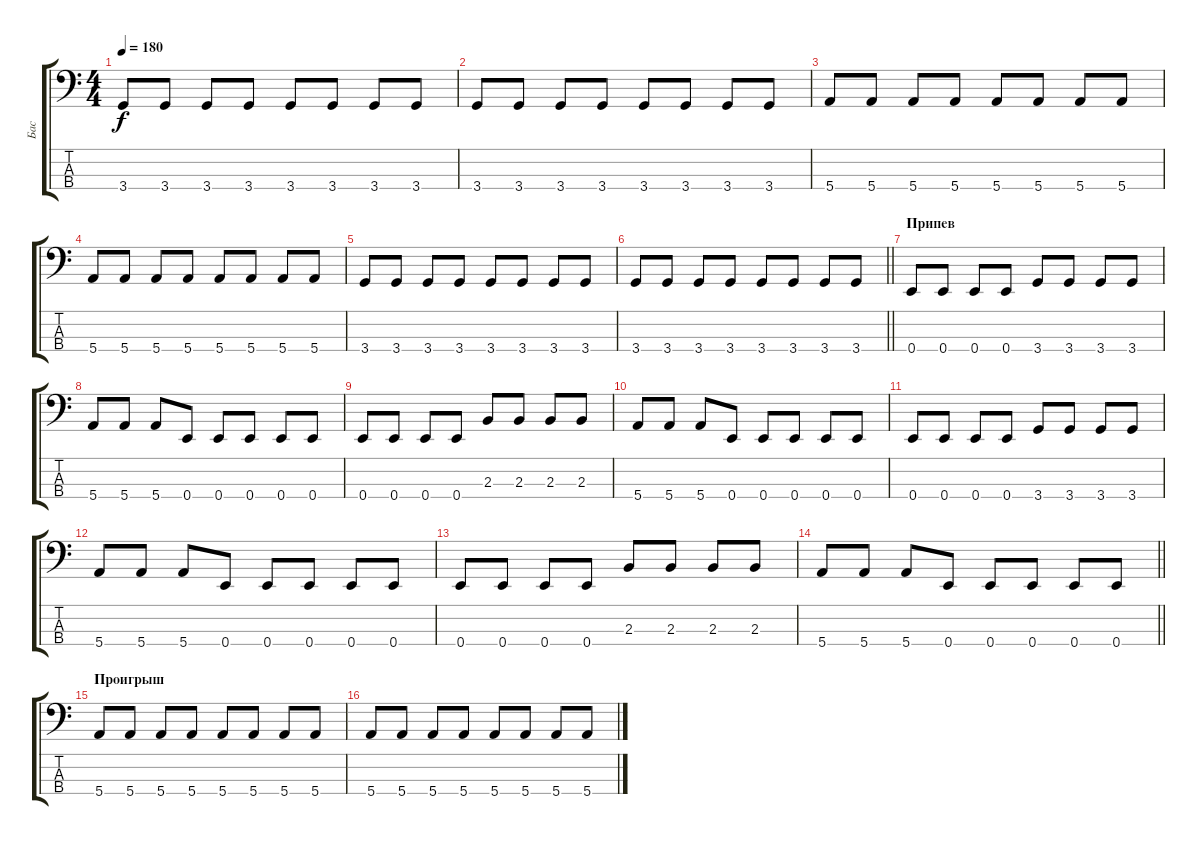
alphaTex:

\track ("Бас" "Бас") {instrument electricbassfinger}
\staff {score tabs}
\tuning (G2 D2 A1 E1) {hide}
\ts (4 4)
\tempo 180
\clef f4
\ks c
3.4.8{dy f} 3.4.8 3.4.8 3.4.8 3.4.8 3.4.8 3.4.8 3.4.8 |
3.4.8 3.4.8 3.4.8 3.4.8 3.4.8 3.4.8 3.4.8 3.4.8 |
5.4.8 5.4.8 5.4.8 5.4.8 5.4.8 5.4.8 5.4.8 5.4.8 |
5.4.8 5.4.8 5.4.8 5.4.8 5.4.8 5.4.8 5.4.8 5.4.8 |
3.4.8 3.4.8 3.4.8 3.4.8 3.4.8 3.4.8 3.4.8 3.4.8 |
\barLineRight lightlight
3.4.8 3.4.8 3.4.8 3.4.8 3.4.8 3.4.8 3.4.8 3.4.8 |
\section ("" "Припев")
0.4.8 0.4.8 0.4.8 0.4.8 3.4.8 3.4.8 3.4.8 3.4.8 |
5.4.8 5.4.8 5.4.8 0.4.8 0.4.8 0.4.8 0.4.8 0.4.8 |
0.4.8 0.4.8 0.4.8 0.4.8 2.3.8 2.3.8 2.3.8 2.3.8 |
5.4.8 5.4.8 5.4.8 0.4.8 0.4.8 0.4.8 0.4.8 0.4.8 |
0.4.8 0.4.8 0.4.8 0.4.8 3.4.8 3.4.8 3.4.8 3.4.8 |
5.4.8 5.4.8 5.4.8 0.4.8 0.4.8 0.4.8 0.4.8 0.4.8 |
0.4.8 0.4.8 0.4.8 0.4.8 2.3.8 2.3.8 2.3.8 2.3.8 |
\barLineRight lightlight
5.4.8 5.4.8 5.4.8 0.4.8 0.4.8 0.4.8 0.4.8 0.4.8 |
\section ("" "Проигрыш")
5.4.8 5.4.8 5.4.8 5.4.8 5.4.8 5.4.8 5.4.8 5.4.8 |
5.4.8 5.4.8 5.4.8 5.4.8 5.4.8 5.4.8 5.4.8 5.4.8
